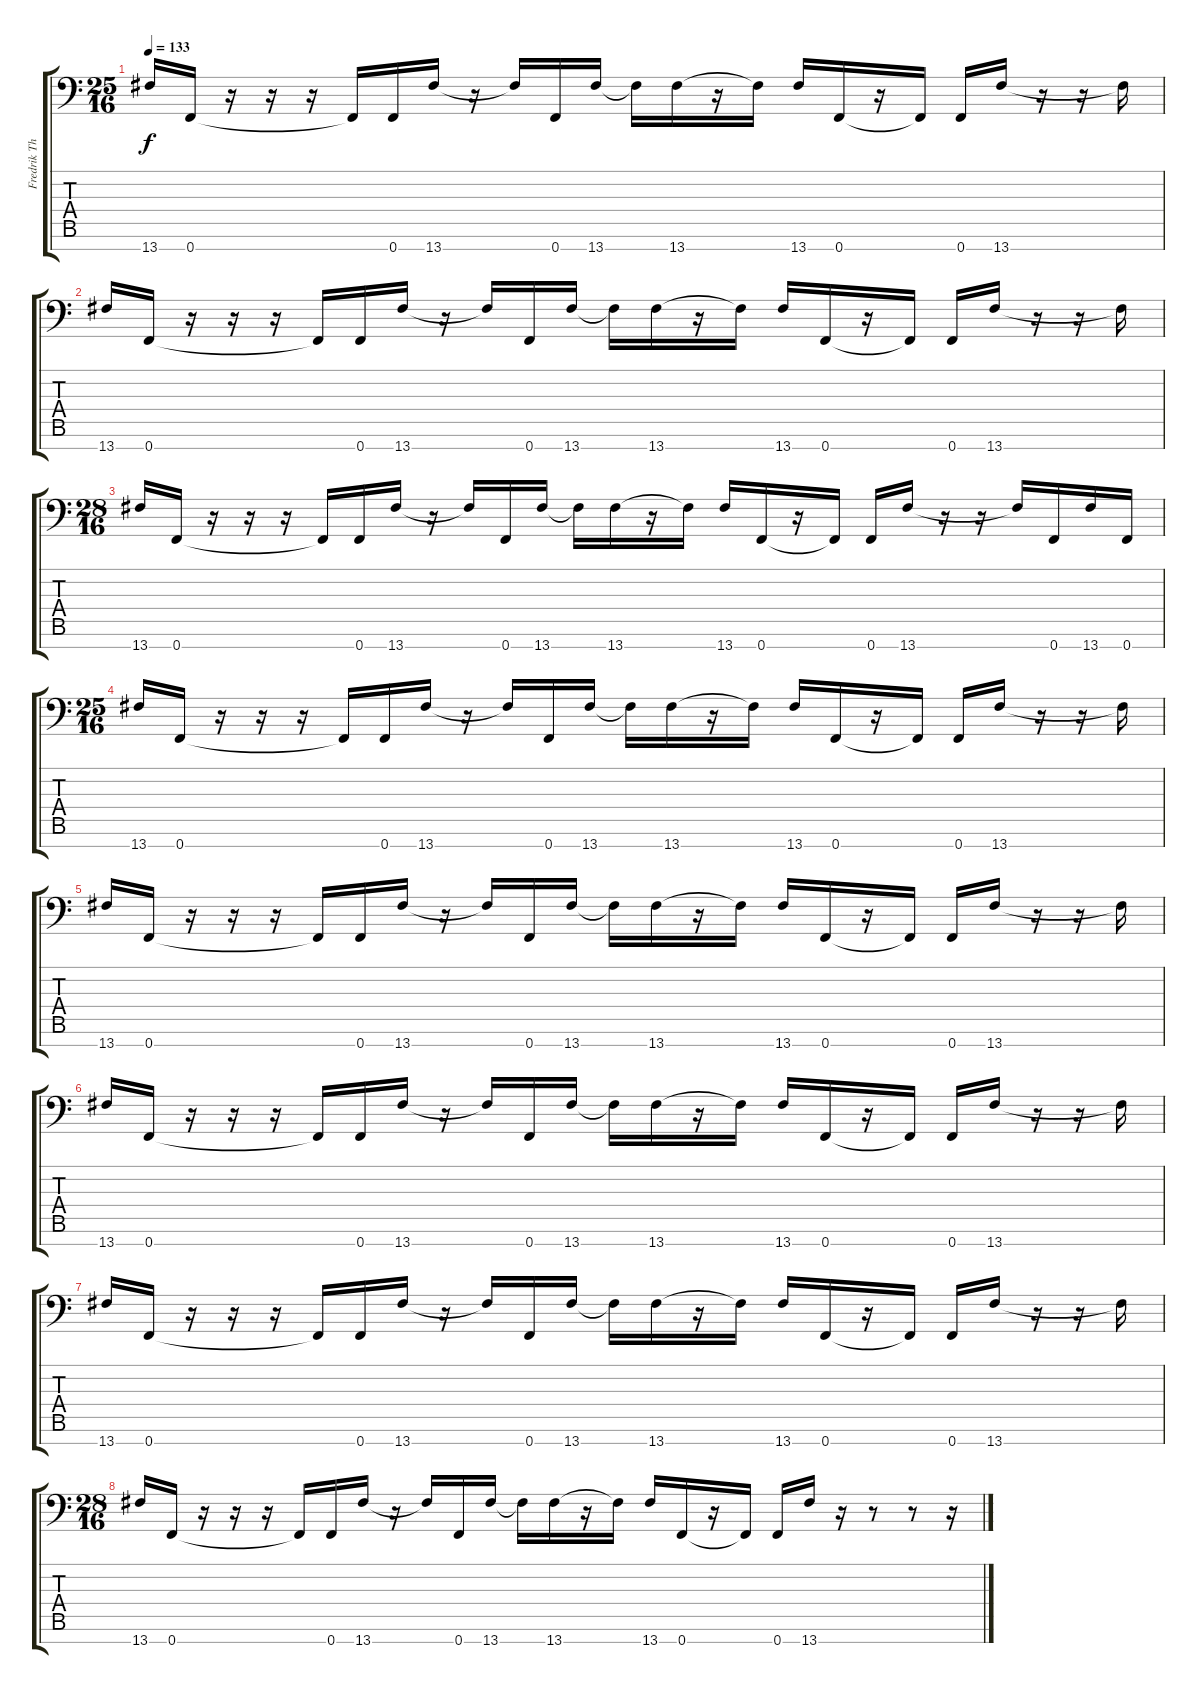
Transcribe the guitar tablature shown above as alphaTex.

\track ("Fredrik Thordendal ( Rythm'n'Solo )" "Fredrik Th") {instrument overdrivenguitar}
\staff {score tabs}
\tuning (Bb3 F3 Db3 Ab2 Eb2 Bb1 F1) {hide}
\ts (25 16)
\tempo 133
\clef f4
\ks c
13.7.16{dy f} 0.7.16 r.16 r.16 r.16 0.7{t}.16 0.7.16 13.7.16 r.16 13.7{t}.16 0.7.16 13.7.16 13.7{t}.16 13.7.16 r.16 13.7{t}.16 13.7.16 0.7.16 r.16 0.7{t}.16 0.7.16 13.7.16 r.16 r.16 13.7{t}.16 |
13.7.16 0.7.16 r.16 r.16 r.16 0.7{t}.16 0.7.16 13.7.16 r.16 13.7{t}.16 0.7.16 13.7.16 13.7{t}.16 13.7.16 r.16 13.7{t}.16 13.7.16 0.7.16 r.16 0.7{t}.16 0.7.16 13.7.16 r.16 r.16 13.7{t}.16 |
\ts (28 16)
13.7.16 0.7.16 r.16 r.16 r.16 0.7{t}.16 0.7.16 13.7.16 r.16 13.7{t}.16 0.7.16 13.7.16 13.7{t}.16 13.7.16 r.16 13.7{t}.16 13.7.16 0.7.16 r.16 0.7{t}.16 0.7.16 13.7.16 r.16 r.16 13.7{t}.16 0.7.16 13.7.16 0.7.16 |
\ts (25 16)
13.7.16 0.7.16 r.16 r.16 r.16 0.7{t}.16 0.7.16 13.7.16 r.16 13.7{t}.16 0.7.16 13.7.16 13.7{t}.16 13.7.16 r.16 13.7{t}.16 13.7.16 0.7.16 r.16 0.7{t}.16 0.7.16 13.7.16 r.16 r.16 13.7{t}.16 |
13.7.16 0.7.16 r.16 r.16 r.16 0.7{t}.16 0.7.16 13.7.16 r.16 13.7{t}.16 0.7.16 13.7.16 13.7{t}.16 13.7.16 r.16 13.7{t}.16 13.7.16 0.7.16 r.16 0.7{t}.16 0.7.16 13.7.16 r.16 r.16 13.7{t}.16 |
13.7.16 0.7.16 r.16 r.16 r.16 0.7{t}.16 0.7.16 13.7.16 r.16 13.7{t}.16 0.7.16 13.7.16 13.7{t}.16 13.7.16 r.16 13.7{t}.16 13.7.16 0.7.16 r.16 0.7{t}.16 0.7.16 13.7.16 r.16 r.16 13.7{t}.16 |
13.7.16 0.7.16 r.16 r.16 r.16 0.7{t}.16 0.7.16 13.7.16 r.16 13.7{t}.16 0.7.16 13.7.16 13.7{t}.16 13.7.16 r.16 13.7{t}.16 13.7.16 0.7.16 r.16 0.7{t}.16 0.7.16 13.7.16 r.16 r.16 13.7{t}.16 |
\ts (28 16)
13.7.16 0.7.16 r.16 r.16 r.16 0.7{t}.16 0.7.16 13.7.16 r.16 13.7{t}.16 0.7.16 13.7.16 13.7{t}.16 13.7.16 r.16 13.7{t}.16 13.7.16 0.7.16 r.16 0.7{t}.16 0.7.16 13.7.16 r.16 r.8 r.8 r.16
